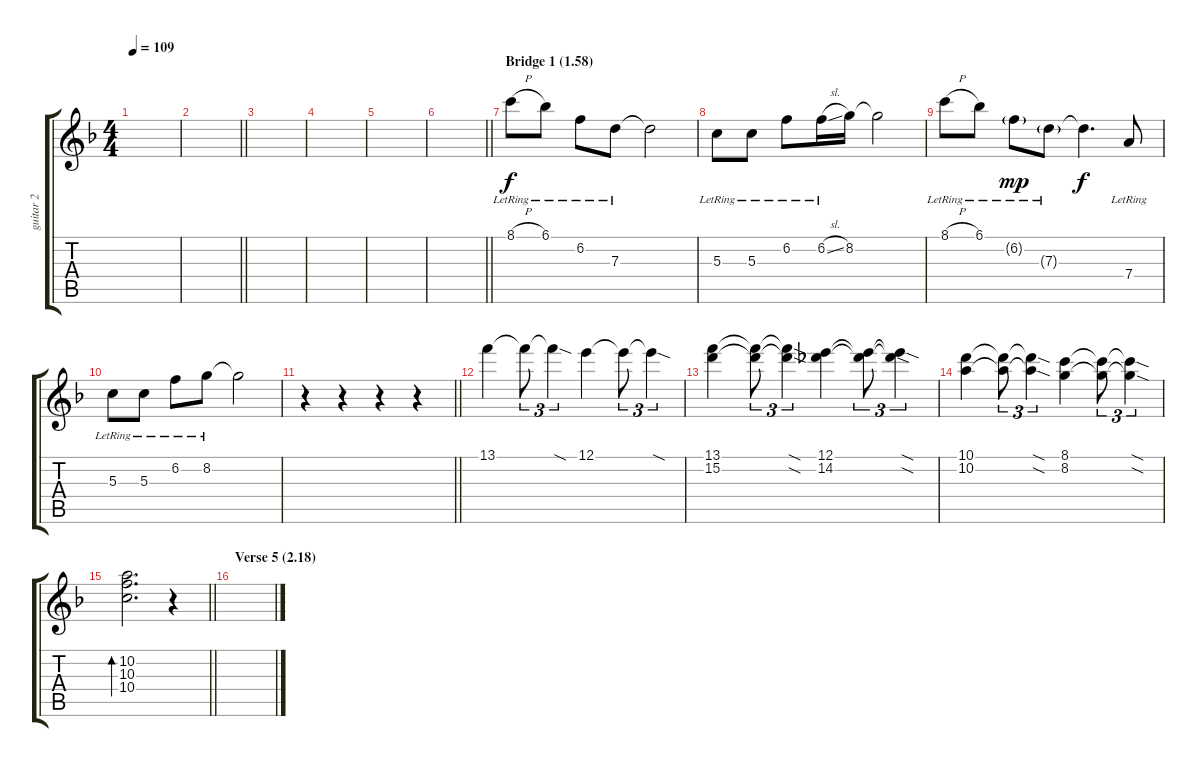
\track ("guitar 2" "guitar 2") {instrument electricguitarjazz}
\staff {score tabs}
\tuning (E4 B3 G3 D3 A2 E2) {hide}
\ts (4 4)
\tempo 109
\clef g2
\ks f
|
\barLineRight lightlight
|
|
|
|
\barLineRight lightlight
|
\section ("" "Bridge 1 (1.58)")
8.1{h lr}.8 6.1{lr}.8 6.2{lr}.8 7.3{lr}.8 7.3{t}.2 |
5.3{lr}.8 5.3{lr}.8 6.2{lr}.8 6.2{sl lr}.16 8.2.16 8.2{t}.2 |
8.1{h lr}.8 6.1{lr}.8 6.2{g lr}.8{dy mp} 7.3{g lr}.8 7.3{t}.4{d dy f} 7.4{lr}.8 |
5.3{lr}.8 5.3{lr}.8 6.2{lr}.8 8.2{lr}.8 8.2{t}.2 |
\barLineRight lightlight
r.4 r.4 r.4 r.4 |
13.1.4 13.1{t}.8{tu (3 2)} 13.1{sod t}.4{tu (3 2)} 12.1.4 12.1{t}.8{tu (3 2)} 12.1{sod t}.4{tu (3 2)} |
(13.1 15.2).4 (13.1{t} 15.2{t}).8{tu (3 2)} (13.1{sod t} 15.2{sod t}).4{tu (3 2)} (12.1 14.2).4 (12.1{t} 14.2{t}).8{tu (3 2)} (12.1{sod t} 14.2{sod t}).4{tu (3 2)} |
(10.1 10.2).4 (10.1{t} 10.2{t}).8{tu (3 2)} (10.1{sod t} 10.2{sod t}).4{tu (3 2)} (8.1 8.2).4 (8.1{t} 8.2{t}).8{tu (3 2)} (8.1{sod t} 8.2{sod t}).4{tu (3 2)} |
\barLineRight lightlight
(10.2 10.3 10.4).2{d bd 120} r.4 |
\section ("" "Verse 5 (2.18)")
